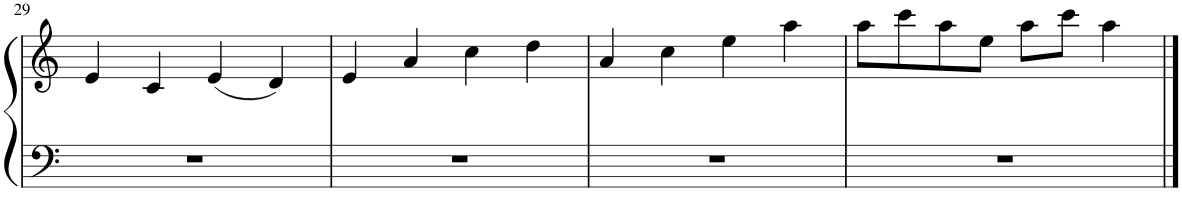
**kern	**kern
*part1	*part1
*staff2	*staff1
*I"Piano	*
*I'Pno.	*
!!LO:PB:g=z
*clefF4	*clefG2
*k[]	*k[]
*M4/4	*M4/4
=29	=29
1r	4e/
.	4c/
.	(4e/
.	4d/)
=30	=30
1r	4e/
.	4a/
.	4cc\
.	4dd\
=31	=31
1r	4a/
.	4cc\
.	4ee\
.	4aa\
=32	=32
1r	8aa\L
.	8ccc\
.	8aa\
.	8ee\J
.	8aa\L
.	8ccc\J
.	4aa\
==	==
*-	*-
